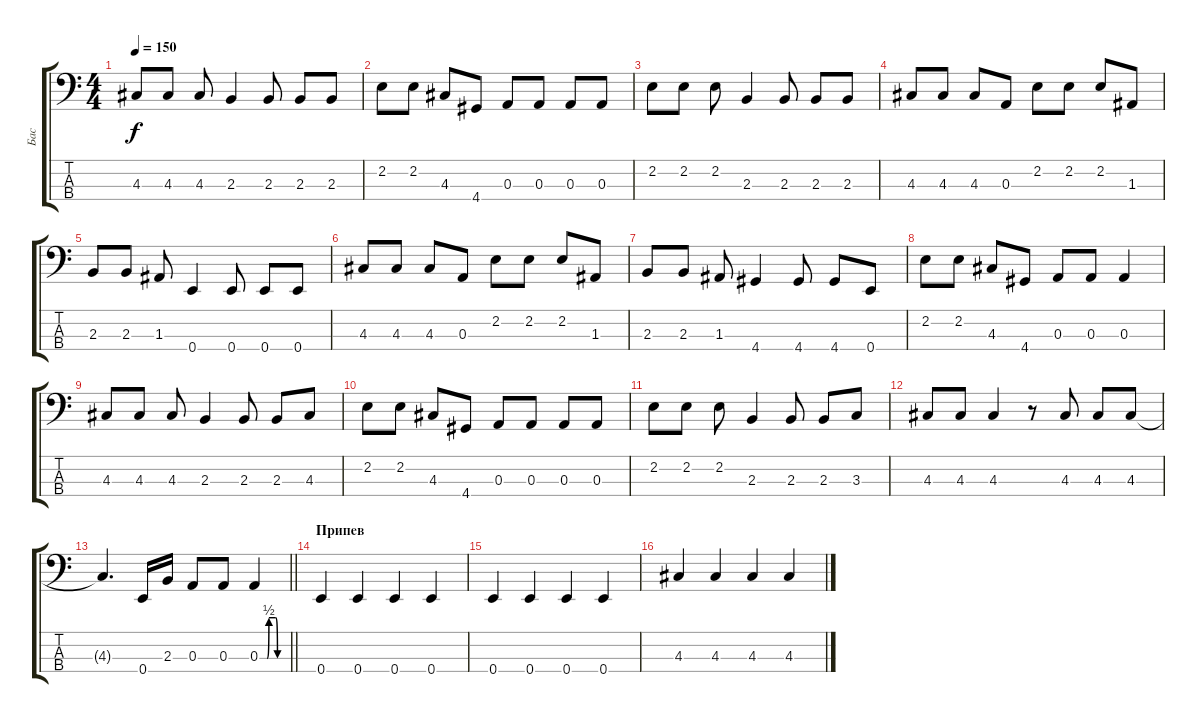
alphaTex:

\track ("Бас" "Бас") {instrument electricbassfinger}
\staff {score tabs}
\tuning (G2 D2 A1 E1) {hide}
\ts (4 4)
\tempo 150
\clef f4
\ks c
4.3.8{dy f} 4.3.8 4.3.8 2.3.4 2.3.8 2.3.8 2.3.8 |
2.2.8 2.2.8 4.3.8 4.4.8 0.3.8 0.3.8 0.3.8 0.3.8 |
2.2.8 2.2.8 2.2.8 2.3.4 2.3.8 2.3.8 2.3.8 |
4.3.8 4.3.8 4.3.8 0.3.8 2.2.8 2.2.8 2.2.8 1.3.8 |
2.3.8 2.3.8 1.3.8 0.4.4 0.4.8 0.4.8 0.4.8 |
4.3.8 4.3.8 4.3.8 0.3.8 2.2.8 2.2.8 2.2.8 1.3.8 |
2.3.8 2.3.8 1.3.8 4.4.4 4.4.8 4.4.8 0.4.8 |
2.2.8 2.2.8 4.3.8 4.4.8 0.3.8 0.3.8 0.3.4 |
4.3.8 4.3.8 4.3.8 2.3.4 2.3.8 2.3.8 4.3.8 |
2.2.8 2.2.8 4.3.8 4.4.8 0.3.8 0.3.8 0.3.8 0.3.8 |
2.2.8 2.2.8 2.2.8 2.3.4 2.3.8 2.3.8 3.3.8 |
4.3.8 4.3.8 4.3.4 r.8 4.3.8 4.3.8 4.3.8 |
\barLineRight lightlight
4.3{t}.4{d} 0.4.16 2.3.16 0.3.8 0.3.8 0.3{be (custom 0 0 16 0 20 2 35 2 39 0 60 0)}.4 |
\section ("" "Припев")
0.4.4 0.4.4 0.4.4 0.4.4 |
0.4.4 0.4.4 0.4.4 0.4.4 |
4.3.4 4.3.4 4.3.4 4.3.4
